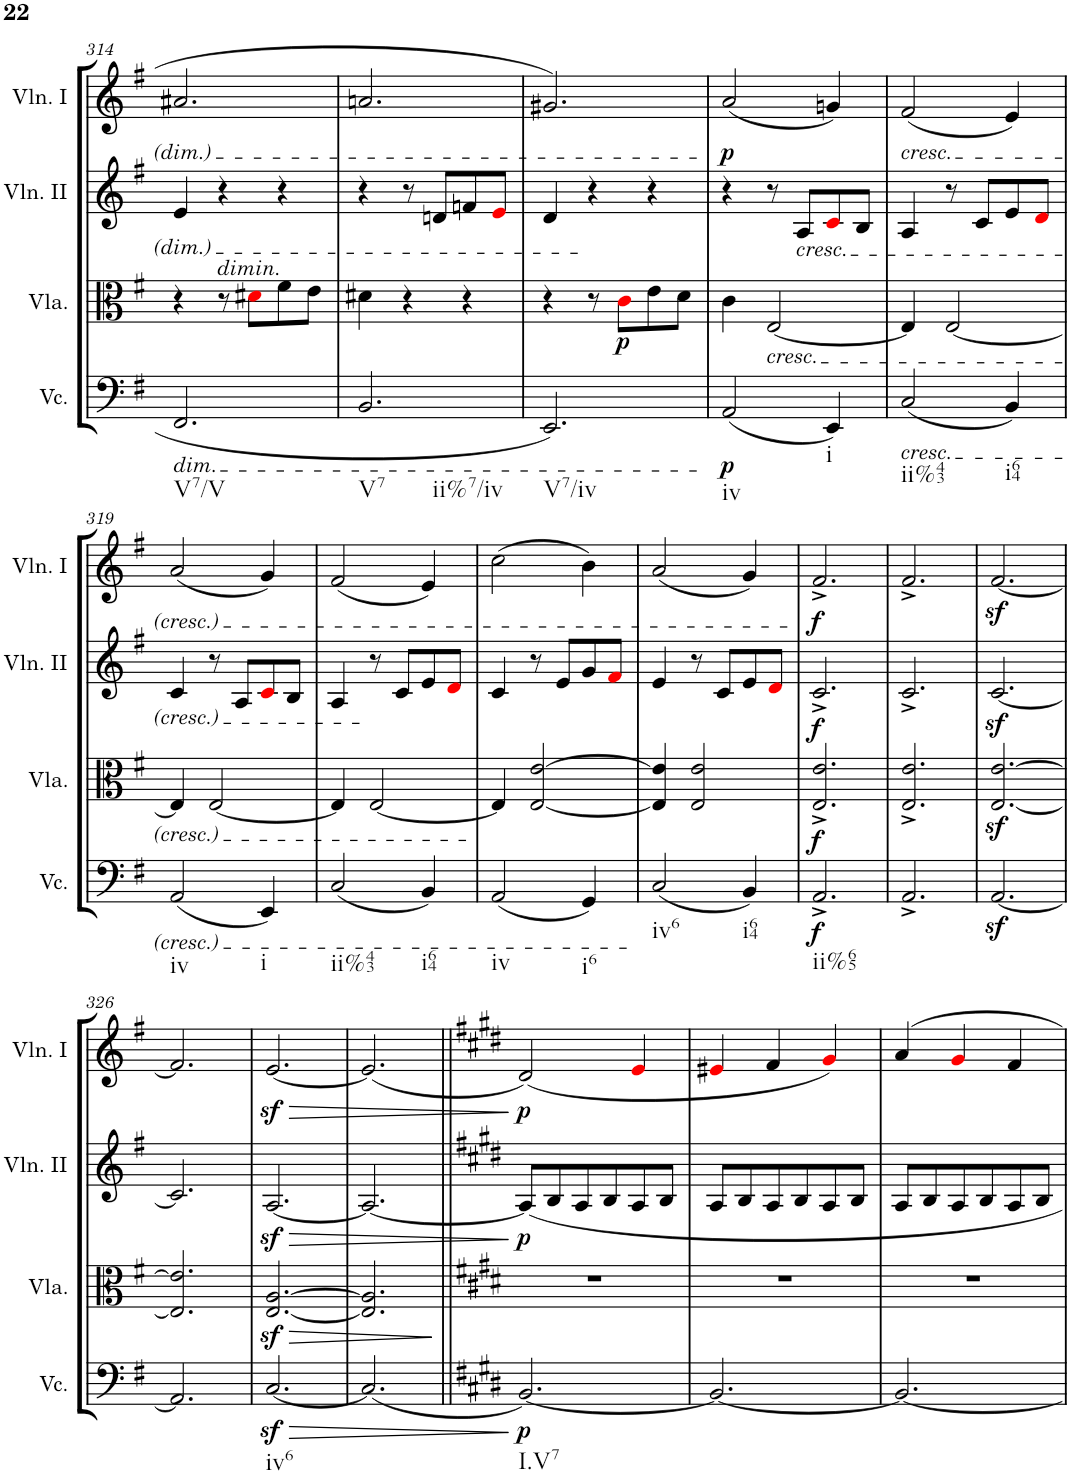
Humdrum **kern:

**kern	**dynam	**kern	**dynam	**kern	**dynam	**kern	**dynam
*part4	*part4	*part3	*part3	*part2	*part2	*part1	*part1
*staff4	*staff4	*staff3	*staff3	*staff2	*staff2	*staff1	*staff1
*I"Violoncello	*	*I"Viola	*	*I"Violino II	*	*I"Violino I	*
*I'Vc.	*	*I'Vla.	*	*I'Vln. II	*	*I'Vln. I	*
!!LO:PB:g=z
*clefF4	*	*clefC3	*	*clefG2	*	*clefG2	*
*k[f#]	*	*k[f#]	*	*k[f#]	*	*k[f#]	*
*M3/4	*	*M3/4	*	*M3/4	*	*M3/4	*
=314	=314	=314	=314	=314	=314	=314	=314
!LO:TX:b:i:t=dim.	!	!	!	!	!	!	!
!LO:TX:b:t=V7/V	!	!	!	!	!	!	!
2.FF#/	.	4r	.	4e/	.	2.a#X/	.
.	.	8r	.	4r	.	.	.
!	!	!LO:TX:a:i:t=dimin.	!	!	!	!	!
.	.	8d#Xi\L	.	.	.	.	.
.	.	8f#\	.	4r	.	.	.
.	.	8e\J	.	.	.	.	.
=315	=315	=315	=315	=315	=315	=315	=315
!LO:TX:b:t=V7	!	!	!	!	!	!	!
!LO:TX:b:t=ii%7/iv	!	!	!	!	!	!	!
2.BB/	.	4d#X\	.	4r	.	2.an/	.
.	.	4r	.	8r	.	.	.
.	.	.	.	8dn/L	.	.	.
.	.	4r	.	8fn/	.	.	.
.	.	.	.	8ei/J	.	.	.
=316	=316	=316	=316	=316	=316	=316	=316
!LO:TX:b:t=V7/iv	!	!	!	!	!	!	!
2.EE/	.	4r	.	4d/	.	2.g#X/	.
.	.	8r	.	4r	.	.	.
!	!	!	!LO:DY:b	!	!	!	!
.	.	8ci\L	p	.	.	.	.
.	.	8e\	.	4r	.	.	.
.	.	8d\J	.	.	.	.	.
=317	=317	=317	=317	=317	=317	=317	=317
!LO:TX:b:t=iv	!	!	!	!	!	!	!
!	!LO:DY:b	!	!	!	!	!	!LO:DY:b
(2AA/	p	4c\	.	4r	.	(2a/	p
!	!	!LO:TX:b:i:t=cresc.	!	!	!	!	!
.	.	[2E/	.	8r	.	.	.
!	!	!	!	!LO:TX:b:i:t=cresc.	!	!	!
.	.	.	.	8A/L	.	.	.
!LO:TX:b:t=i	!	!	!	!	!	!	!
4EE/)	.	.	.	8ci/	.	4gn/)	.
.	.	.	.	8B/J	.	.	.
=318	=318	=318	=318	=318	=318	=318	=318
!	!	!	!	!	!	!LO:TX:b:i:t=cresc.	!
!LO:TX:b:i:t=cresc.	!	!	!	!	!	!	!
!LO:TX:b:t=ii%43	!	!	!	!	!	!	!
(2C/	.	4E/]	.	4A/	.	(2f#/	.
.	.	[2E/	.	8r	.	.	.
.	.	.	.	8c/L	.	.	.
!LO:TX:b:t=i64	!	!	!	!	!	!	!
4BB/)	.	.	.	8e/	.	4e/)	.
.	.	.	.	8di/J	.	.	.
!!LO:LB:g=z
=319	=319	=319	=319	=319	=319	=319	=319
!LO:TX:b:t=iv	!	!	!	!	!	!	!
(2AA/	.	4E/]	.	4c/	.	(2a/	.
.	.	[2E/	.	8r	.	.	.
.	.	.	.	8A/L	.	.	.
!LO:TX:b:t=i	!	!	!	!	!	!	!
4EE/)	.	.	.	8ci/	.	4g/)	.
.	.	.	.	8B/J	.	.	.
=320	=320	=320	=320	=320	=320	=320	=320
!LO:TX:b:t=ii%43	!	!	!	!	!	!	!
(2C/	.	4E/]	.	4A/	.	(2f#/	.
.	.	[2E/	.	8r	.	.	.
.	.	.	.	8c/L	.	.	.
!LO:TX:b:t=i64	!	!	!	!	!	!	!
4BB/)	.	.	.	8e/	.	4e/)	.
.	.	.	.	8di/J	.	.	.
=321	=321	=321	=321	=321	=321	=321	=321
!LO:TX:b:t=iv	!	!	!	!	!	!	!
(2AA/	.	4E/]	.	4c/	.	(2cc\	.
.	.	[2E/ [2e/	.	8r	.	.	.
.	.	.	.	8e/L	.	.	.
!LO:TX:b:t=i6	!	!	!	!	!	!	!
4GG/)	.	.	.	8g/	.	4b\)	.
.	.	.	.	8f#i/J	.	.	.
=322	=322	=322	=322	=322	=322	=322	=322
!LO:TX:b:t=iv6	!	!	!	!	!	!	!
(2C/	.	4E/] 4e/]	.	4e/	.	(2a/	.
.	.	2E/ 2e/	.	8r	.	.	.
.	.	.	.	8c/L	.	.	.
!LO:TX:b:t=i64	!	!	!	!	!	!	!
4BB/)	.	.	.	8e/	.	4g/)	.
.	.	.	.	8di/J	.	.	.
=323	=323	=323	=323	=323	=323	=323	=323
!LO:TX:b:t=ii%65	!	!	!	!	!	!	!
!	!LO:DY:b	!	!LO:DY:b	!	!LO:DY:b	!	!LO:DY:b
2.AA^/	f	2.E/^ 2.e/^	f	2.c^/	f	2.f#^/	f
=324	=324	=324	=324	=324	=324	=324	=324
2.AA^/	.	2.E/^ 2.e/^	.	2.c^/	.	2.f#^/	.
=325	=325	=325	=325	=325	=325	=325	=325
[2.AAz</	.	[2.E/z< [2.e/z<	.	[2.cz</	.	[2.f#z</	.
!!LO:LB:g=z
=326	=326	=326	=326	=326	=326	=326	=326
2.AA/]	.	2.E/] 2.e/]	.	2.c/]	.	2.f#/]	.
=327	=327	=327	=327	=327	=327	=327	=327
!LO:TX:b:t=iv6	!	!	!	!	!	!	!
!	!LO:HP:b	!	!LO:HP:b	!	!LO:HP:b	!	!LO:HP:b
[2.Cz</	>	[2.E/z< [2.A/z<	>	[2.Az</	>	[2.ez</	>
=328	=328	=328	=328	=328	=328	=328	=328
(2.C/]	.	2.E/] 2.A/]	.	2.A/_	.	(2.e/]	.
.	]	.	]	.	]	.	]
=329||	=329||	=329||	=329||	=329||	=329||	=329||	=329||
*k[f#c#g#d#]	*	*k[f#c#g#d#]	*	*k[f#c#g#d#]	*	*k[f#c#g#d#]	*
!LO:TX:b:t=I.V7	!	!	!	!	!	!	!
!	!LO:DY:b	!	!	!	!LO:DY:b	!	!LO:DY:b
[2.BB/)	p	2.r	.	8A/L]	p	(2d#/)	p
.	.	.	.	8B/	.	.	.
.	.	.	.	8A/	.	.	.
.	.	.	.	8B/	.	.	.
.	.	.	.	8A/	.	4ei/	.
.	.	.	.	8B/J	.	.	.
=330	=330	=330	=330	=330	=330	=330	=330
2.BB/_	.	2.r	.	8A/L	.	4e#Xi/	.
.	.	.	.	8B/	.	.	.
.	.	.	.	8A/	.	4f#/	.
.	.	.	.	8B/	.	.	.
.	.	.	.	8A/	.	4g#i/)	.
.	.	.	.	8B/J	.	.	.
=331	=331	=331	=331	=331	=331	=331	=331
2.BB/_	.	2.r	.	8A/L	.	4a/	.
.	.	.	.	8B/	.	.	.
.	.	.	.	8A/	.	4g#i/	.
.	.	.	.	8B/	.	.	.
.	.	.	.	8A/	.	4f#/	.
.	.	.	.	8B/J	.	.	.
=	=	=	=	=	=	=	=
*-	*-	*-	*-	*-	*-	*-	*-
